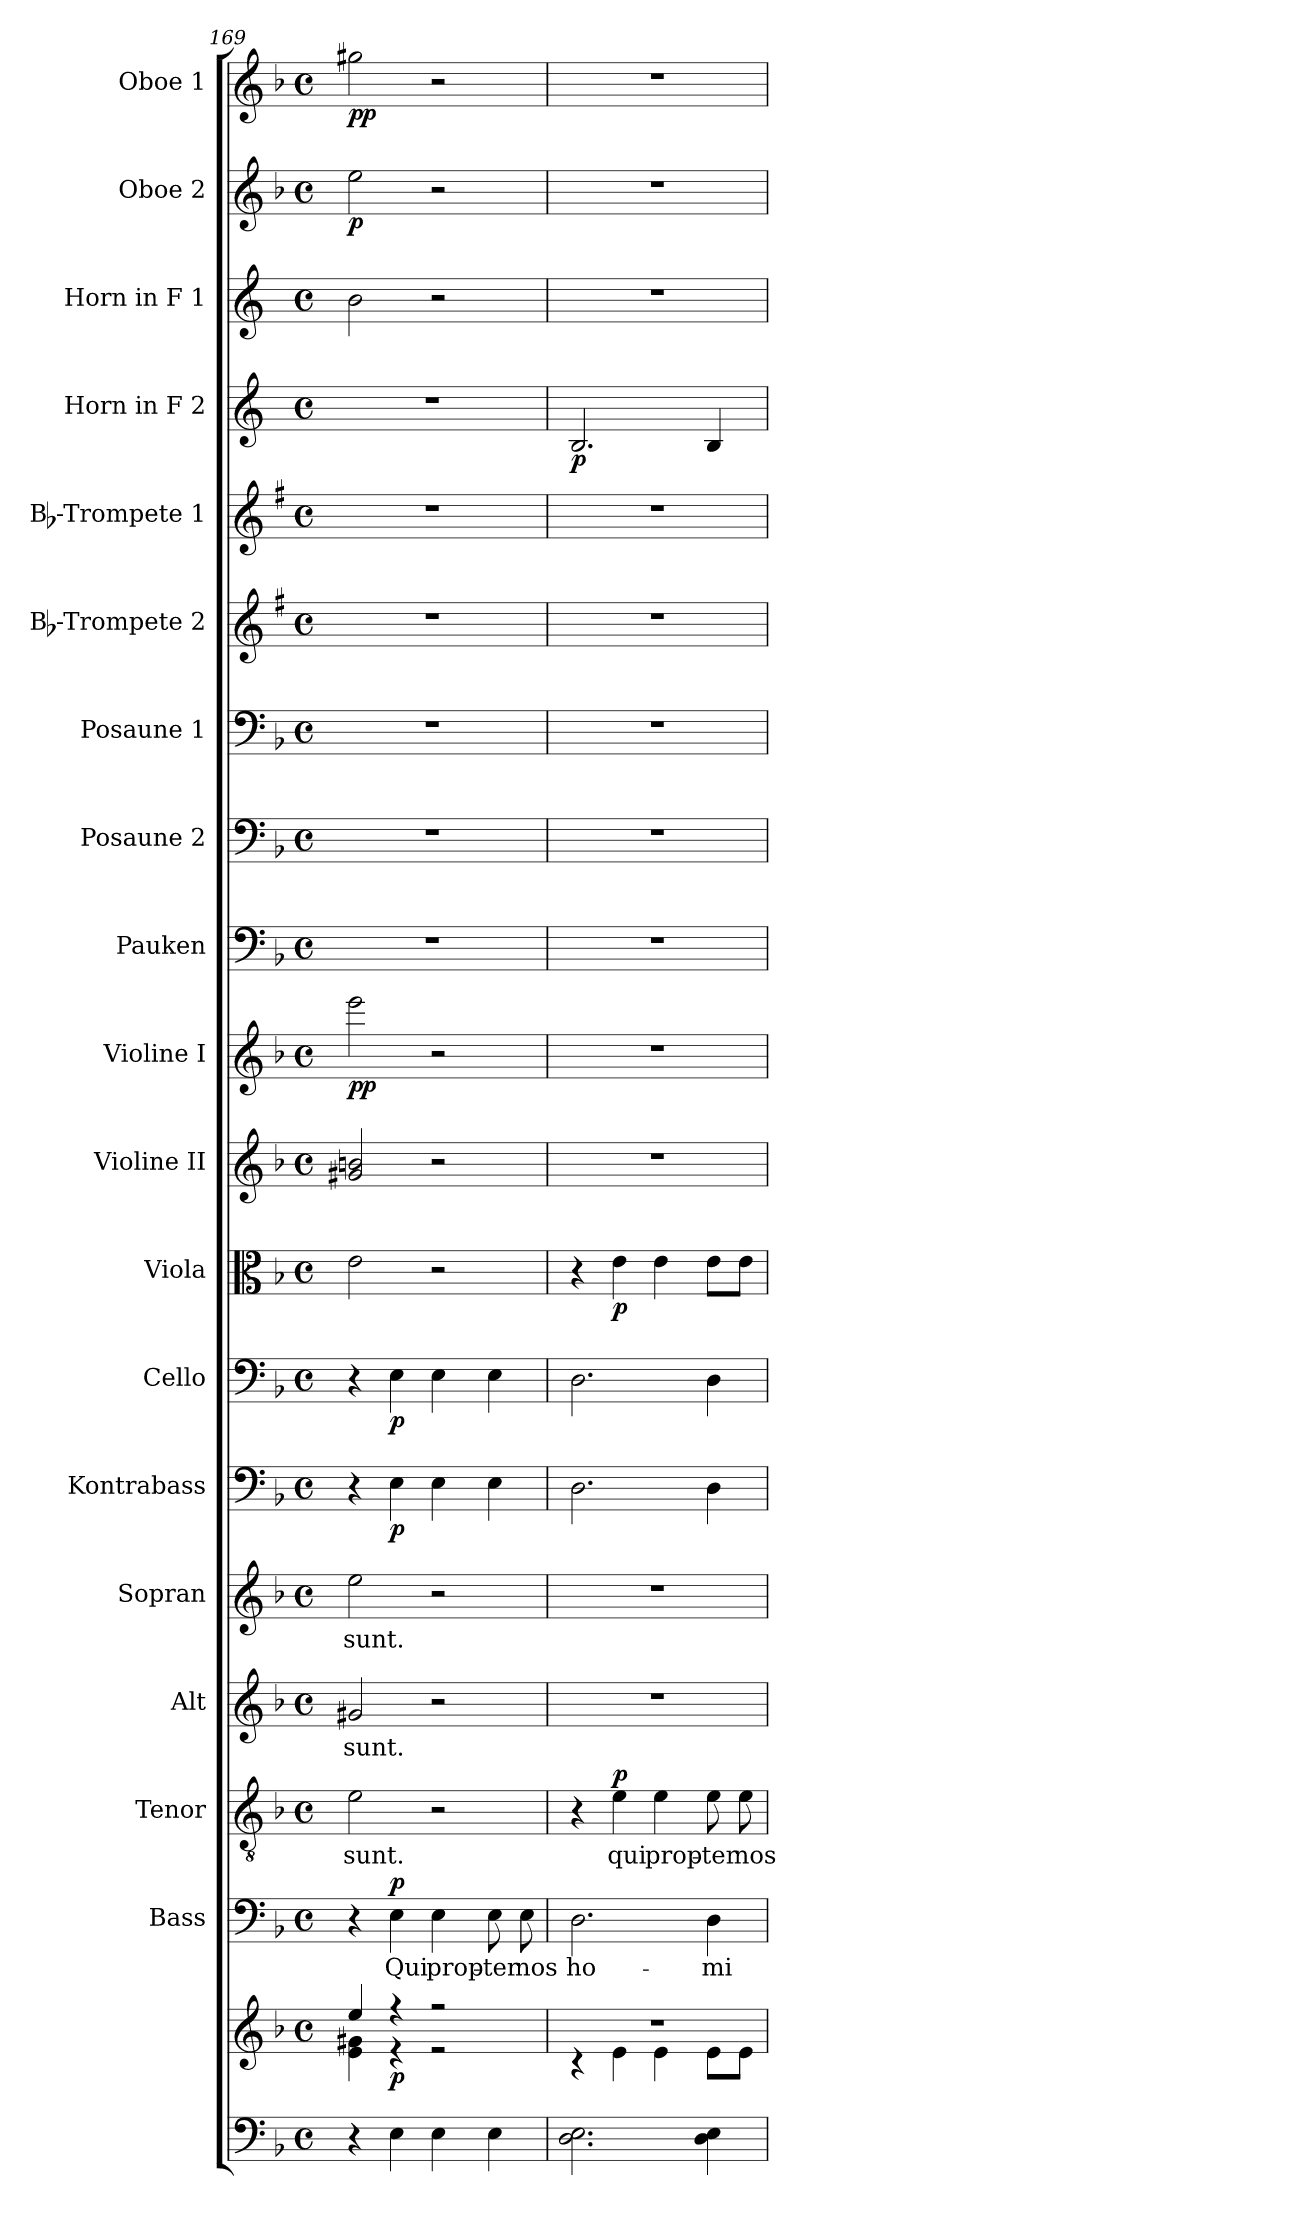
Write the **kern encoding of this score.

**kern	**kern	**dynam	**kern	**text	**dynam	**kern	**text	**dynam	**kern	**text	**kern	**text	**kern	**dynam	**kern	**dynam	**kern	**dynam	**kern	**kern	**dynam	**kern	**kern	**kern	**kern	**kern	**kern	**dynam	**kern	**kern	**dynam	**kern	**dynam
*part19	*part19	*part19	*part18	*part18	*part18	*part17	*part17	*part17	*part16	*part16	*part15	*part15	*part14	*part14	*part13	*part13	*part12	*part12	*part11	*part10	*part10	*part9	*part8	*part7	*part6	*part5	*part4	*part4	*part3	*part2	*part2	*part1	*part1
*staff20	*staff19	*staff19/20	*staff18	*staff18	*staff18	*staff17	*staff17	*staff17	*staff16	*staff16	*staff15	*staff15	*staff14	*staff14	*staff13	*staff13	*staff12	*staff12	*staff11	*staff10	*staff10	*staff9	*staff8	*staff7	*staff6	*staff5	*staff4	*staff4	*staff3	*staff2	*staff2	*staff1	*staff1
*	*	*	*I"Bass	*	*	*I"Tenor	*	*	*I"Alt	*	*I"Sopran	*	*I"Kontrabass	*	*I"Cello	*	*I"Viola	*	*I"Violine II	*I"Violine I	*	*I"Pauken	*I"Posaune 2	*I"Posaune 1	*I"Bb-Trompete 2	*I"Bb-Trompete 1	*I"Horn in F 2	*	*I"Horn in F 1	*I"Oboe 2	*	*I"Oboe 1	*
*	*	*	*I'B.	*	*	*I'T.	*	*	*I'A.	*	*I'S.	*	*I'Kb.	*	*	*	*I'Vla.	*	*I'Vl. II	*I'Vl. I	*	*I'Pk.	*I'Pos. 2	*I'Pos. 1	*I'Bb Trp. 2	*I'Bb Trp. 1	*	*	*	*I'Ob. 2	*	*I'Ob. 1	*
*clefF4	*clefG2	*	*clefF4	*	*	*clefGv2	*	*	*clefG2	*	*clefG2	*	*clefF4	*	*clefF4	*	*clefC3	*	*clefG2	*clefG2	*	*clefF4	*clefF4	*clefF4	*clefG2	*clefG2	*clefG2	*	*clefG2	*clefG2	*	*clefG2	*
*	*	*	*	*	*	*	*	*	*	*	*	*	*ITrd7c12	*	*	*	*	*	*	*	*	*	*	*	*ITrd1c2	*ITrd1c2	*ITrd4c7	*	*ITrd4c7	*	*	*	*
*k[b-]	*k[b-]	*	*k[b-]	*	*	*k[b-]	*	*	*k[b-]	*	*k[b-]	*	*k[b-]	*	*k[b-]	*	*k[b-]	*	*k[b-]	*k[b-]	*	*k[b-]	*k[b-]	*k[b-]	*k[b-]	*k[b-]	*k[b-]	*	*k[b-]	*k[b-]	*	*k[b-]	*
*F:	*F:	*	*F:	*	*	*F:	*	*	*F:	*	*F:	*	*F:	*	*F:	*	*F:	*	*F:	*F:	*	*F:	*F:	*F:	*F:	*F:	*F:	*	*F:	*F:	*	*F:	*
*M4/4	*M4/4	*	*M4/4	*	*	*M4/4	*	*	*M4/4	*	*M4/4	*	*M4/4	*	*M4/4	*	*M4/4	*	*M4/4	*M4/4	*	*M4/4	*M4/4	*M4/4	*M4/4	*M4/4	*M4/4	*	*M4/4	*M4/4	*	*M4/4	*
*met(c)	*met(c)	*	*met(c)	*	*	*met(c)	*	*	*met(c)	*	*met(c)	*	*met(c)	*	*met(c)	*	*met(c)	*	*met(c)	*met(c)	*	*met(c)	*met(c)	*met(c)	*met(c)	*met(c)	*met(c)	*	*met(c)	*met(c)	*	*met(c)	*
=169	=169	=169	=169	=169	=169	=169	=169	=169	=169	=169	=169	=169	=169	=169	=169	=169	=169	=169	=169	=169	=169	=169	=169	=169	=169	=169	=169	=169	=169	=169	=169	=169	=169
*	*^	*	*	*	*	*	*	*	*	*	*	*	*	*	*	*	*	*	*	*	*	*	*	*	*	*	*	*	*	*	*	*	*
!	!	!	!	!	!	!	!	!LO:LY:b	!	!	!LO:LY:b	!	!LO:LY:b	!	!	!	!	!	!	!	!	!LO:DY:b	!	!	!	!	!	!	!	!	!	!LO:DY:b	!	!LO:DY:b
4r	4ee/	4e\ 4g#X\	.	4r	.	.	2e\	sunt.	.	2g#X/	sunt.	2ee\	sunt.	4r	.	4r	.	2e\	.	2g#X/ 2bn/	2eee\	pp	1r	1r	1r	1r	1r	1r	.	2e\	2ee\	p	2gg#X\	pp
!	!	!	!LO:DY:b	!	!LO:LY:b	!LO:DY:a	!	!	!	!	!	!	!	!	!LO:DY:b	!	!LO:DY:b	!	!	!	!	!	!	!	!	!	!	!	!	!	!	!	!	!
4E\	4r	4r	p	4E\	Qui	p	.	.	.	.	.	.	.	4EE\	p	4E\	p	.	.	.	.	.	.	.	.	.	.	.	.	.	.	.	.	.
!	!	!	!	!	!LO:LY:b	!	!	!	!	!	!	!	!	!	!	!	!	!	!	!	!	!	!	!	!	!	!	!	!	!	!	!	!	!
4E\	2r	2r	.	4E\	prop-	.	2r	.	.	2r	.	2r	.	4EE\	.	4E\	.	2r	.	2r	2r	.	.	.	.	.	.	.	.	2r	2r	.	2r	.
!	!	!	!	!	!LO:LY:b	!	!	!	!	!	!	!	!	!	!	!	!	!	!	!	!	!	!	!	!	!	!	!	!	!	!	!	!	!
4E\	.	.	.	8E\	-ter	.	.	.	.	.	.	.	.	4EE\	.	4E\	.	.	.	.	.	.	.	.	.	.	.	.	.	.	.	.	.	.
!	!	!	!	!	!LO:LY:b	!	!	!	!	!	!	!	!	!	!	!	!	!	!	!	!	!	!	!	!	!	!	!	!	!	!	!	!	!
.	.	.	.	8E\	nos	.	.	.	.	.	.	.	.	.	.	.	.	.	.	.	.	.	.	.	.	.	.	.	.	.	.	.	.	.
=170	=170	=170	=170	=170	=170	=170	=170	=170	=170	=170	=170	=170	=170	=170	=170	=170	=170	=170	=170	=170	=170	=170	=170	=170	=170	=170	=170	=170	=170	=170	=170	=170	=170	=170
!	!	!	!	!	!LO:LY:b	!	!	!	!	!	!	!	!	!	!	!	!	!	!	!	!	!	!	!	!	!	!	!	!LO:DY:b	!	!	!	!	!
2.D\ 2.E\	1r	4rc	.	2.D\	ho-	.	4r	.	.	1r	.	1r	.	2.DD\	.	2.D\	.	4r	.	1r	1r	.	1r	1r	1r	1r	1r	2.E/	p	1r	1r	.	1r	.
!	!	!	!	!	!	!	!	!LO:LY:b	!LO:DY:a	!	!	!	!	!	!	!	!	!	!LO:DY:b	!	!	!	!	!	!	!	!	!	!	!	!	!	!	!
.	.	4e\	.	.	.	.	4e\	qui	p	.	.	.	.	.	.	.	.	4e\	p	.	.	.	.	.	.	.	.	.	.	.	.	.	.	.
!	!	!	!	!	!	!	!	!LO:LY:b	!	!	!	!	!	!	!	!	!	!	!	!	!	!	!	!	!	!	!	!	!	!	!	!	!	!
.	.	4e\	.	.	.	.	4e\	prop-	.	.	.	.	.	.	.	.	.	4e\	.	.	.	.	.	.	.	.	.	.	.	.	.	.	.	.
!	!	!	!	!	!LO:LY:b	!	!	!LO:LY:b	!	!	!	!	!	!	!	!	!	!	!	!	!	!	!	!	!	!	!	!	!	!	!	!	!	!
4D\ 4E\	.	8e\L	.	4D\	-mi-	.	8e\	-ter	.	.	.	.	.	4DD\	.	4D\	.	8e\L	.	.	.	.	.	.	.	.	.	4E/	.	.	.	.	.	.
!	!	!	!	!	!	!	!	!LO:LY:b	!	!	!	!	!	!	!	!	!	!	!	!	!	!	!	!	!	!	!	!	!	!	!	!	!	!
.	.	8e\J	.	.	.	.	8e\	nos	.	.	.	.	.	.	.	.	.	8e\J	.	.	.	.	.	.	.	.	.	.	.	.	.	.	.	.
*	*v	*v	*	*	*	*	*	*	*	*	*	*	*	*	*	*	*	*	*	*	*	*	*	*	*	*	*	*	*	*	*	*	*	*
=	=	=	=	=	=	=	=	=	=	=	=	=	=	=	=	=	=	=	=	=	=	=	=	=	=	=	=	=	=	=	=	=	=
*-	*-	*-	*-	*-	*-	*-	*-	*-	*-	*-	*-	*-	*-	*-	*-	*-	*-	*-	*-	*-	*-	*-	*-	*-	*-	*-	*-	*-	*-	*-	*-	*-	*-
